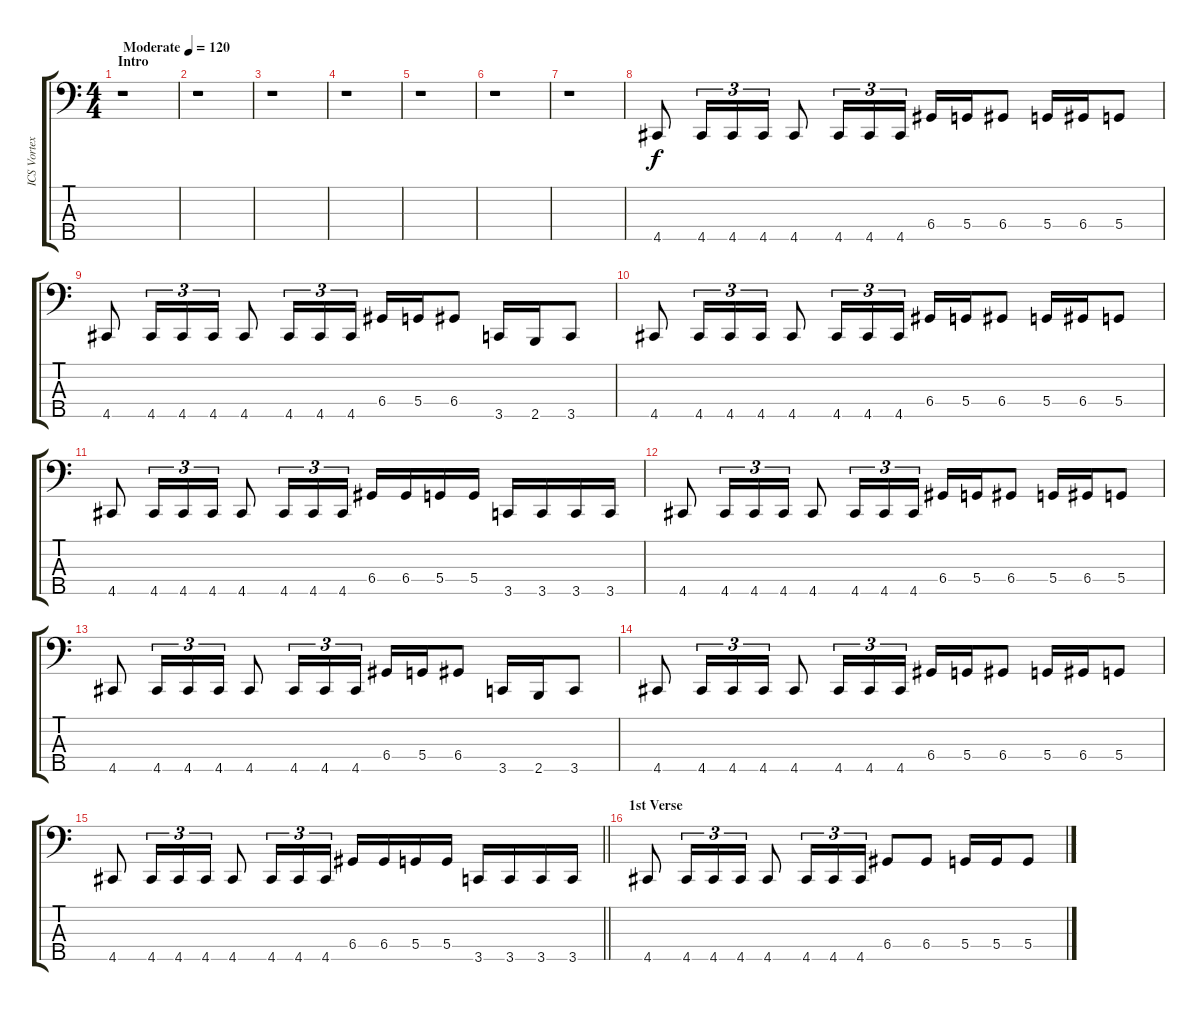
\track ("ICS Vortex" "ICS Vortex") {instrument electricbassfinger}
\staff {score tabs}
\tuning (F2 C2 G1 D1 A0) {hide}
\ts (4 4)
\section ("" "Intro")
\tempo (120 "Moderate")
\clef f4
\ks c
r.1{dy f instrument electricbassfinger} |
r.1 |
r.1 |
r.1 |
r.1 |
r.1 |
r.1 |
4.5.8 4.5.16{tu (3 2)} 4.5.16{tu (3 2)} 4.5.16{tu (3 2)} 4.5.8 4.5.16{tu (3 2)} 4.5.16{tu (3 2)} 4.5.16{tu (3 2)} 6.4.16 5.4.16 6.4.8 5.4.16 6.4.16 5.4.8 |
4.5.8 4.5.16{tu (3 2)} 4.5.16{tu (3 2)} 4.5.16{tu (3 2)} 4.5.8 4.5.16{tu (3 2)} 4.5.16{tu (3 2)} 4.5.16{tu (3 2)} 6.4.16 5.4.16 6.4.8 3.5.16 2.5.16 3.5.8 |
4.5.8 4.5.16{tu (3 2)} 4.5.16{tu (3 2)} 4.5.16{tu (3 2)} 4.5.8 4.5.16{tu (3 2)} 4.5.16{tu (3 2)} 4.5.16{tu (3 2)} 6.4.16 5.4.16 6.4.8 5.4.16 6.4.16 5.4.8 |
4.5.8 4.5.16{tu (3 2)} 4.5.16{tu (3 2)} 4.5.16{tu (3 2)} 4.5.8 4.5.16{tu (3 2)} 4.5.16{tu (3 2)} 4.5.16{tu (3 2)} 6.4.16 6.4.16 5.4.16 5.4.16 3.5.16 3.5.16 3.5.16 3.5.16 |
4.5.8 4.5.16{tu (3 2)} 4.5.16{tu (3 2)} 4.5.16{tu (3 2)} 4.5.8 4.5.16{tu (3 2)} 4.5.16{tu (3 2)} 4.5.16{tu (3 2)} 6.4.16 5.4.16 6.4.8 5.4.16 6.4.16 5.4.8 |
4.5.8 4.5.16{tu (3 2)} 4.5.16{tu (3 2)} 4.5.16{tu (3 2)} 4.5.8 4.5.16{tu (3 2)} 4.5.16{tu (3 2)} 4.5.16{tu (3 2)} 6.4.16 5.4.16 6.4.8 3.5.16 2.5.16 3.5.8 |
4.5.8 4.5.16{tu (3 2)} 4.5.16{tu (3 2)} 4.5.16{tu (3 2)} 4.5.8 4.5.16{tu (3 2)} 4.5.16{tu (3 2)} 4.5.16{tu (3 2)} 6.4.16 5.4.16 6.4.8 5.4.16 6.4.16 5.4.8 |
\barLineRight lightlight
4.5.8 4.5.16{tu (3 2)} 4.5.16{tu (3 2)} 4.5.16{tu (3 2)} 4.5.8 4.5.16{tu (3 2)} 4.5.16{tu (3 2)} 4.5.16{tu (3 2)} 6.4.16 6.4.16 5.4.16 5.4.16 3.5.16 3.5.16 3.5.16 3.5.16 |
\section ("" "1st Verse")
4.5.8 4.5.16{tu (3 2)} 4.5.16{tu (3 2)} 4.5.16{tu (3 2)} 4.5.8 4.5.16{tu (3 2)} 4.5.16{tu (3 2)} 4.5.16{tu (3 2)} 6.4.8 6.4.8 5.4.16 5.4.16 5.4.8
